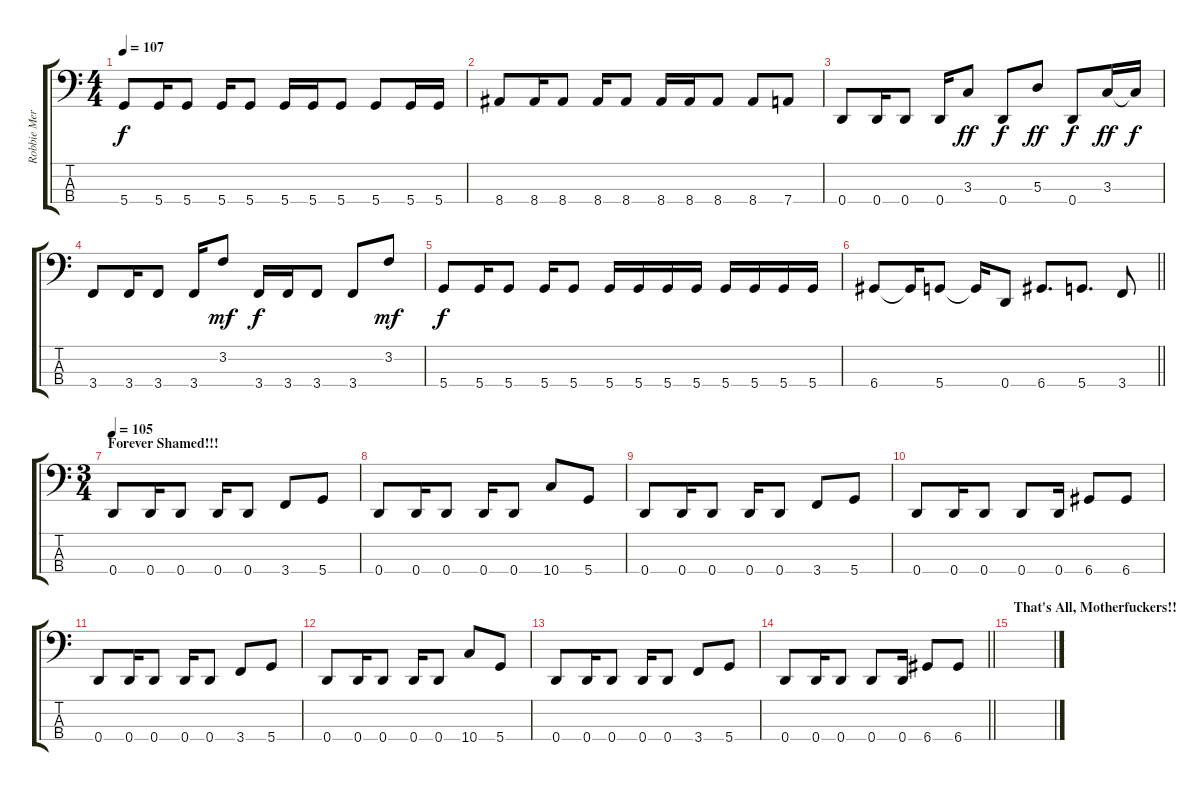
\track ("Robbie Merrill" "Robbie Mer") {instrument electricbassfinger}
\staff {score tabs}
\tuning (G2 D2 A1 D1) {hide}
\ts (4 4)
\tempo 107
\clef f4
\ks c
5.4.8{dy f} 5.4.16 5.4.8 5.4.16 5.4.8 5.4.16 5.4.16 5.4.8 5.4.8 5.4.16 5.4.16 |
8.4.8 8.4.16 8.4.8 8.4.16 8.4.8 8.4.16 8.4.16 8.4.8 8.4.8 7.4.8 |
0.4.8 0.4.16 0.4.8 0.4.16 3.3.8{dy ff} 0.4.8{dy f} 5.3.8{dy ff} 0.4.8{dy f} 3.3.16{dy ff} 3.3{t}.16{dy f} |
3.4.8 3.4.16 3.4.8 3.4.16 3.2.8{dy mf} 3.4.16{dy f} 3.4.16 3.4.8 3.4.8 3.2.8{dy mf} |
5.4.8{dy f} 5.4.16 5.4.8 5.4.16 5.4.8 5.4.16 5.4.16 5.4.16 5.4.16 5.4.16 5.4.16 5.4.16 5.4.16 |
\barLineRight lightlight
6.4.8 6.4{t}.16 5.4.8 5.4{t}.16 0.4.8 6.4.8{d} 5.4.8{d} 3.4.8 |
\ts (3 4)
\section ("" "Forever Shamed!!!")
\tempo 105
0.4.8 0.4.16 0.4.8 0.4.16 0.4.8 3.4.8 5.4.8 |
0.4.8 0.4.16 0.4.8 0.4.16 0.4.8 10.4.8 5.4.8 |
0.4.8 0.4.16 0.4.8 0.4.16 0.4.8 3.4.8 5.4.8 |
0.4.8 0.4.16 0.4.8 0.4.8 0.4.16 6.4.8 6.4.8 |
0.4.8 0.4.16 0.4.8 0.4.16 0.4.8 3.4.8 5.4.8 |
0.4.8 0.4.16 0.4.8 0.4.16 0.4.8 10.4.8 5.4.8 |
0.4.8 0.4.16 0.4.8 0.4.16 0.4.8 3.4.8 5.4.8 |
\barLineRight lightlight
0.4.8 0.4.16 0.4.8 0.4.8 0.4.16 6.4.8 6.4.8 |
\section ("" "That's All, Motherfuckers!!")
